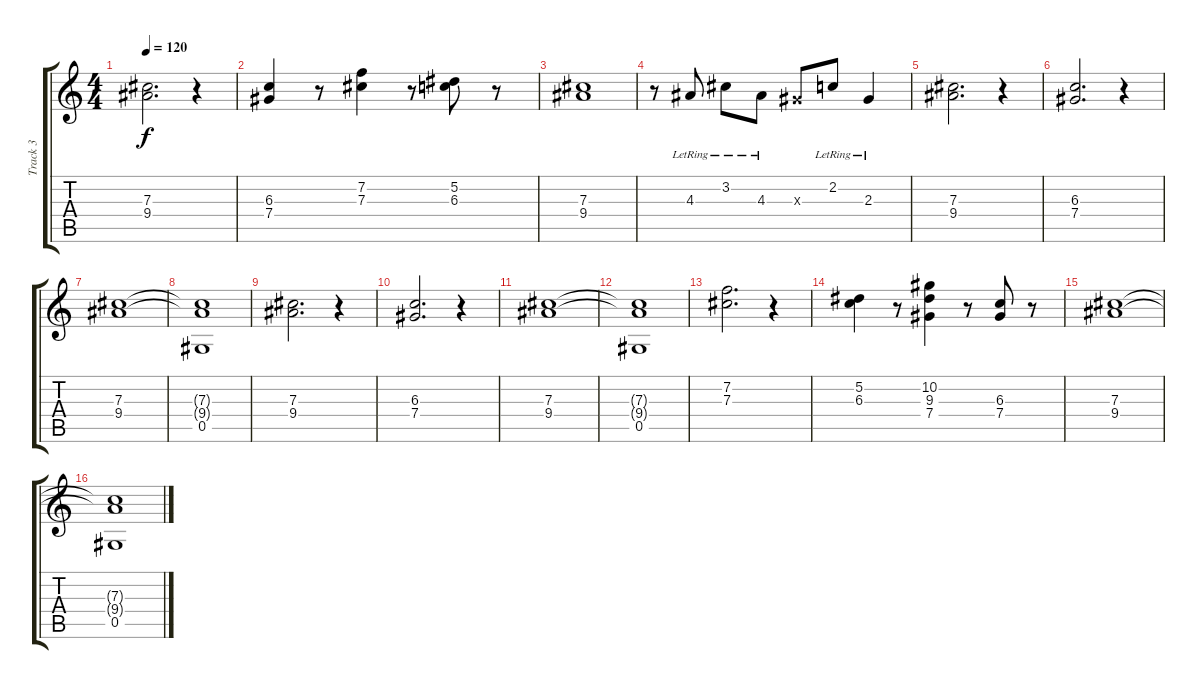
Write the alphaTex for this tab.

\track ("Track 3" "Track 3") {instrument electricguitarjazz}
\staff {score tabs}
\tuning (Eb4 Bb3 Gb3 Db3 Ab2 Eb2) {hide}
\ts (4 4)
\tempo 120
\clef g2
\ks c
(7.3 9.4).2{d dy f} r.4 |
(6.3 7.4).4 r.8 (7.2 7.3).4 r.8 (5.2 6.3).8 r.8 |
(7.3 9.4).1 |
r.8 4.3{lr}.8 3.2{lr}.8 4.3{lr}.8 2.3{x}.8 2.2{lr}.8 2.3{lr}.4 |
(7.3 9.4).2{d} r.4 |
(6.3 7.4).2{d} r.4 |
(7.3 9.4).1 |
(7.3{t} 9.4{t} 0.5).1 |
(7.3 9.4).2{d} r.4 |
(6.3 7.4).2{d} r.4 |
(7.3 9.4).1 |
(7.3{t} 9.4{t} 0.5).1 |
(7.2 7.3).2{d} r.4 |
(5.2 6.3).4 r.8 (10.2 9.3 7.4).4 r.8 (6.3 7.4).8 r.8 |
(7.3 9.4).1 |
(7.3{t} 9.4{t} 0.5).1
